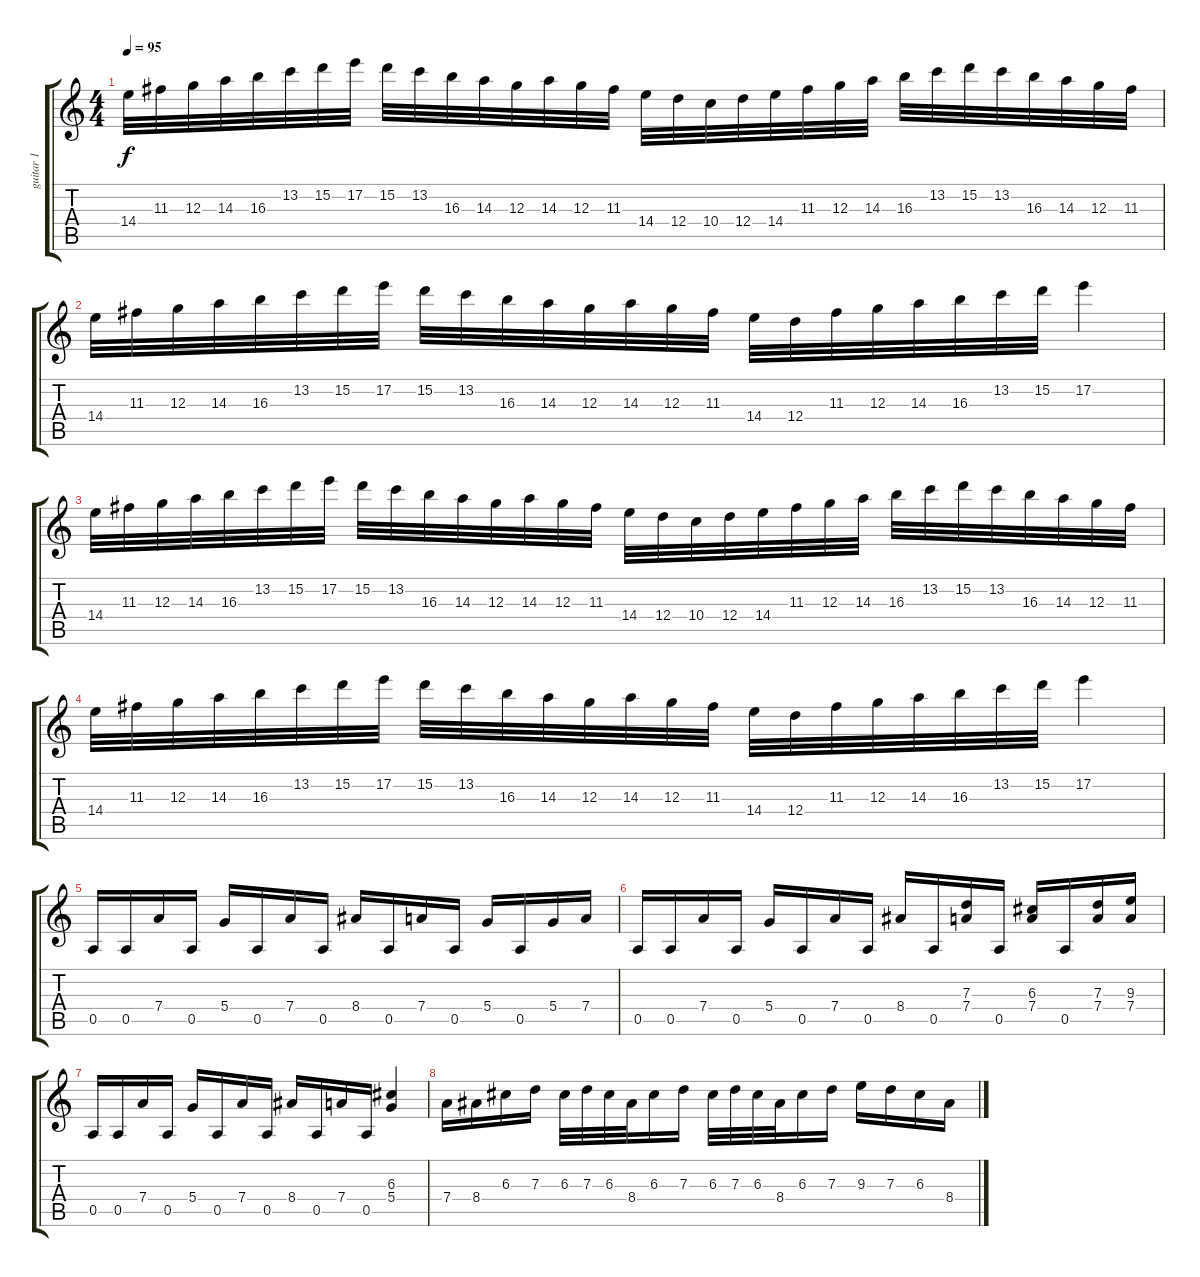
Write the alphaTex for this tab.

\track ("guitar 1" "guitar 1") {instrument distortionguitar}
\staff {score tabs}
\tuning (E4 B3 G3 D3 A2 E2) {hide}
\ts (4 4)
\tempo 95
\clef g2
\ks c
14.4.32{dy f} 11.3.32 12.3.32 14.3.32 16.3.32 13.2.32 15.2.32 17.2.32 15.2.32 13.2.32 16.3.32 14.3.32 12.3.32 14.3.32 12.3.32 11.3.32 14.4.32 12.4.32 10.4.32 12.4.32 14.4.32 11.3.32 12.3.32 14.3.32 16.3.32 13.2.32 15.2.32 13.2.32 16.3.32 14.3.32 12.3.32 11.3.32 |
14.4.32 11.3.32 12.3.32 14.3.32 16.3.32 13.2.32 15.2.32 17.2.32 15.2.32 13.2.32 16.3.32 14.3.32 12.3.32 14.3.32 12.3.32 11.3.32 14.4.32 12.4.32 11.3.32 12.3.32 14.3.32 16.3.32 13.2.32 15.2.32 17.2.4 |
14.4.32 11.3.32 12.3.32 14.3.32 16.3.32 13.2.32 15.2.32 17.2.32 15.2.32 13.2.32 16.3.32 14.3.32 12.3.32 14.3.32 12.3.32 11.3.32 14.4.32 12.4.32 10.4.32 12.4.32 14.4.32 11.3.32 12.3.32 14.3.32 16.3.32 13.2.32 15.2.32 13.2.32 16.3.32 14.3.32 12.3.32 11.3.32 |
14.4.32 11.3.32 12.3.32 14.3.32 16.3.32 13.2.32 15.2.32 17.2.32 15.2.32 13.2.32 16.3.32 14.3.32 12.3.32 14.3.32 12.3.32 11.3.32 14.4.32 12.4.32 11.3.32 12.3.32 14.3.32 16.3.32 13.2.32 15.2.32 17.2.4 |
0.5.16 0.5.16 7.4.16 0.5.16 5.4.16 0.5.16 7.4.16 0.5.16 8.4.16 0.5.16 7.4.16 0.5.16 5.4.16 0.5.16 5.4.16 7.4.16 |
0.5.16 0.5.16 7.4.16 0.5.16 5.4.16 0.5.16 7.4.16 0.5.16 8.4.16 0.5.16 (7.3 7.4).16 0.5.16 (6.3 7.4).16 0.5.16 (7.3 7.4).16 (9.3 7.4).16 |
0.5.16 0.5.16 7.4.16 0.5.16 5.4.16 0.5.16 7.4.16 0.5.16 8.4.16 0.5.16 7.4.16 0.5.16 (6.3 5.4).4 |
7.4.16 8.4.16 6.3.16 7.3.16 6.3.32 7.3.32 6.3.32 8.4.32 6.3.16 7.3.16 6.3.32 7.3.32 6.3.32 8.4.32 6.3.16 7.3.16 9.3.16 7.3.16 6.3.16 8.4.16
